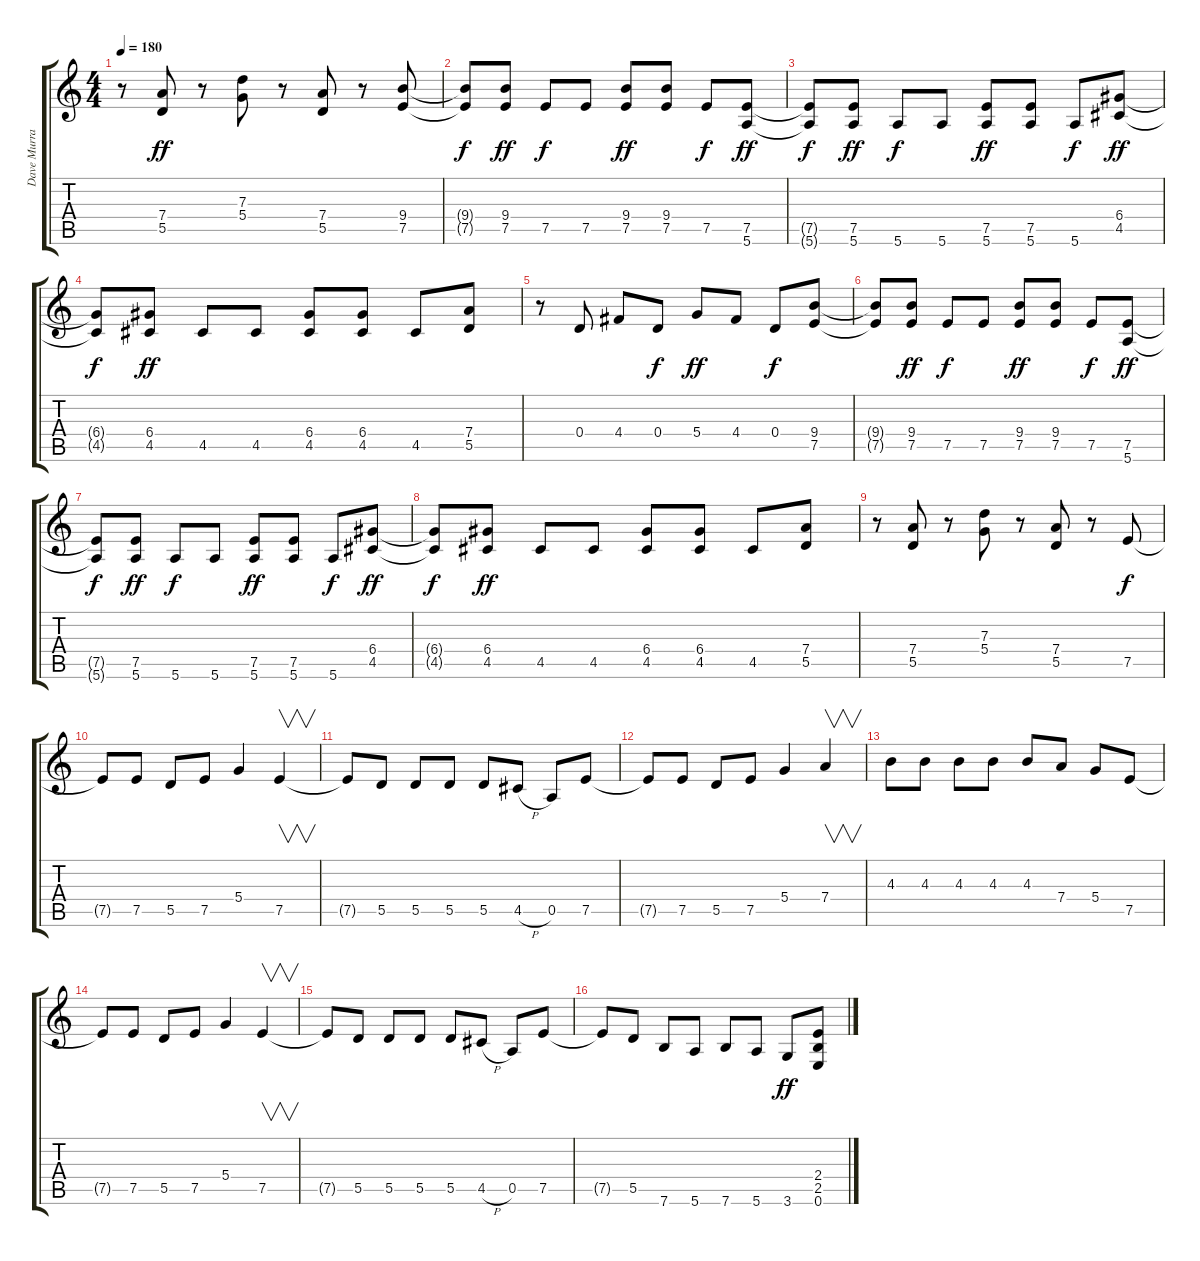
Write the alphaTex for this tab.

\track ("Dave Murray" "Dave Murra") {instrument distortionguitar}
\staff {score tabs}
\tuning (E4 B3 G3 D3 A2 E2) {hide}
\ts (4 4)
\tempo 180
\clef g2
\ks c
r.8{dy ff} (7.4 5.5).8 r.8 (7.3 5.4).8 r.8 (7.4 5.5).8 r.8 (9.4 7.5).8 |
(9.4{t} 7.5{t}).8{dy f} (9.4 7.5).8{dy ff} 7.5.8{dy f} 7.5.8 (9.4 7.5).8{dy ff} (9.4 7.5).8 7.5.8{dy f} (7.5 5.6).8{dy ff} |
(7.5{t} 5.6{t}).8{dy f} (7.5 5.6).8{dy ff} 5.6.8{dy f} 5.6.8 (7.5 5.6).8{dy ff} (7.5 5.6).8 5.6.8{dy f} (6.4 4.5).8{dy ff} |
(6.4{t} 4.5{t}).8{dy f} (6.4 4.5).8{dy ff} 4.5.8 4.5.8 (6.4 4.5).8 (6.4 4.5).8 4.5.8 (7.4 5.5).8 |
r.8 0.4.8 4.4.8 0.4.8{dy f} 5.4.8{dy ff} 4.4.8 0.4.8{dy f} (9.4 7.5).8 |
(9.4{t} 7.5{t}).8 (9.4 7.5).8{dy ff} 7.5.8{dy f} 7.5.8 (9.4 7.5).8{dy ff} (9.4 7.5).8 7.5.8{dy f} (7.5 5.6).8{dy ff} |
(7.5{t} 5.6{t}).8{dy f} (7.5 5.6).8{dy ff} 5.6.8{dy f} 5.6.8 (7.5 5.6).8{dy ff} (7.5 5.6).8 5.6.8{dy f} (6.4 4.5).8{dy ff} |
(6.4{t} 4.5{t}).8{dy f} (6.4 4.5).8{dy ff} 4.5.8 4.5.8 (6.4 4.5).8 (6.4 4.5).8 4.5.8 (7.4 5.5).8 |
r.8 (7.4 5.5).8 r.8 (7.3 5.4).8 r.8 (7.4 5.5).8 r.8 7.5.8{dy f} |
7.5{t}.8 7.5.8 5.5.8 7.5.8 5.4.4 7.5.4{v} |
7.5{t}.8 5.5.8 5.5.8 5.5.8 5.5.8 4.5{h}.8 0.5.8 7.5.8 |
7.5{t}.8 7.5.8 5.5.8 7.5.8 5.4.4 7.4.4{v} |
4.3.8 4.3.8 4.3.8 4.3.8 4.3.8 7.4.8 5.4.8 7.5.8 |
7.5{t}.8 7.5.8 5.5.8 7.5.8 5.4.4 7.5.4{v} |
7.5{t}.8 5.5.8 5.5.8 5.5.8 5.5.8 4.5{h}.8 0.5.8 7.5.8 |
7.5{t}.8 5.5.8 7.6.8 5.6.8 7.6.8 5.6.8 3.6.8{dy ff} (2.4 2.5 0.6).8
